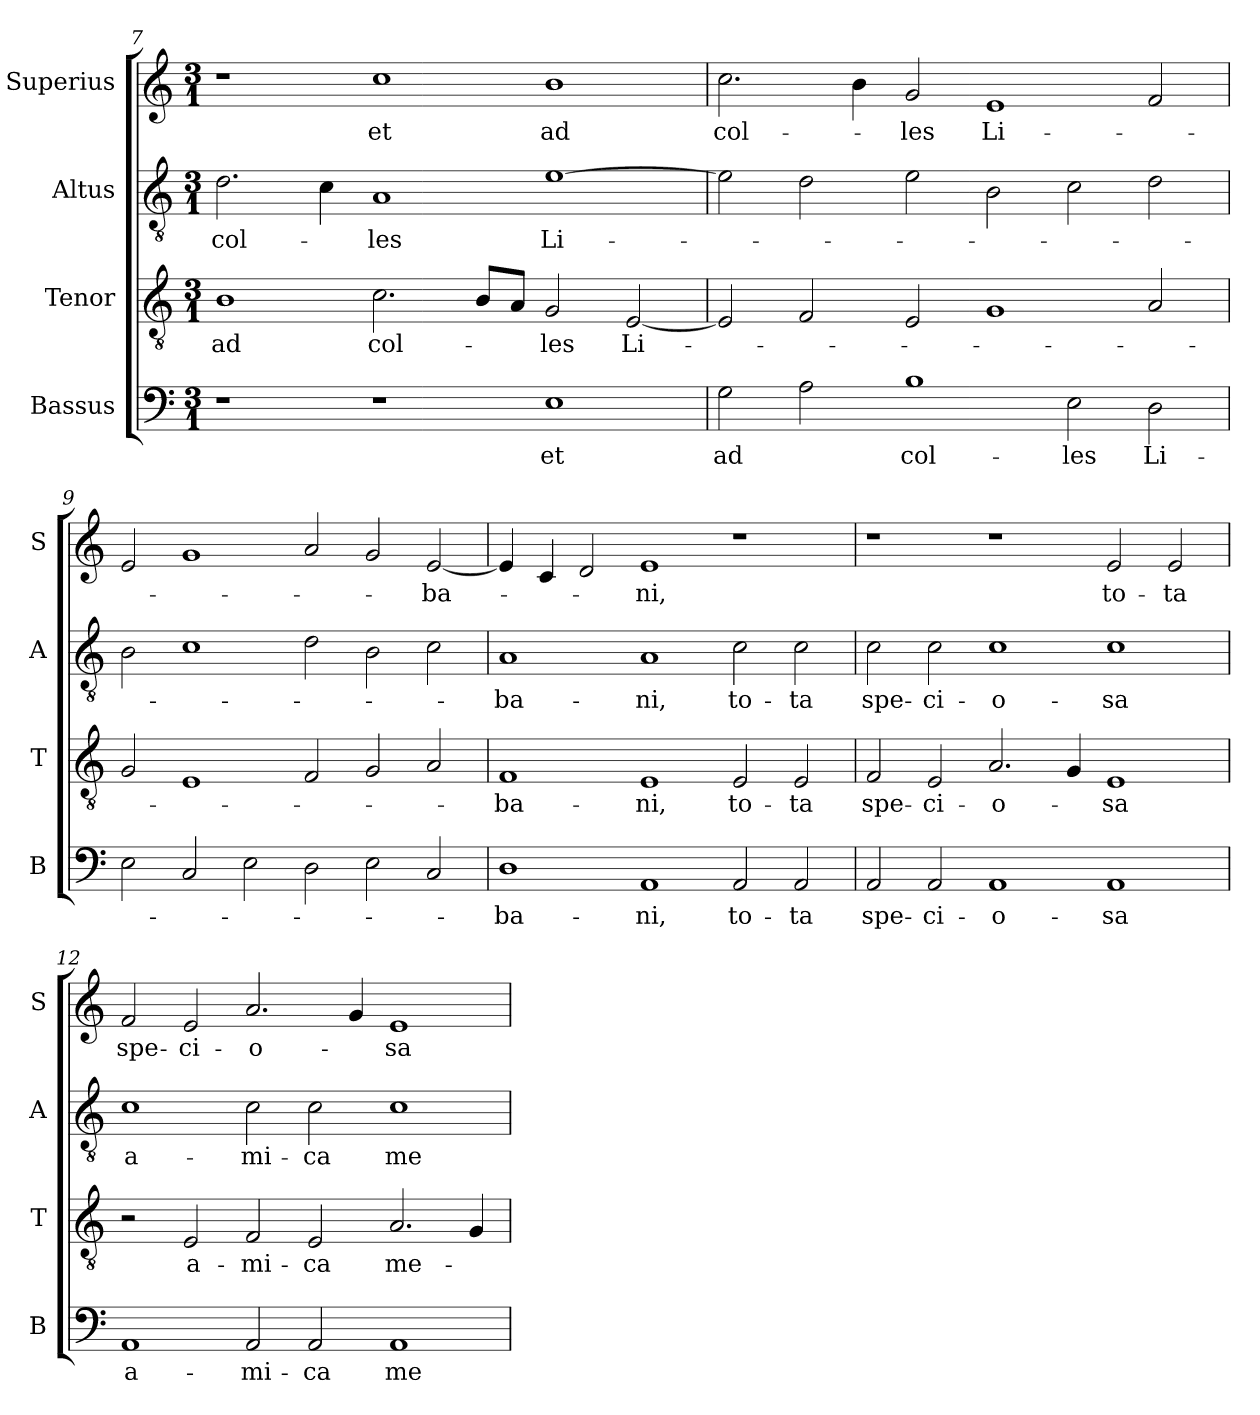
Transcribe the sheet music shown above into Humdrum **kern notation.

**kern	**text	**kern	**text	**kern	**text	**kern	**text
*part4	*part4	*part3	*part3	*part2	*part2	*part1	*part1
*staff4	*staff4	*staff3	*staff3	*staff2	*staff2	*staff1	*staff1
*I"Bassus	*	*I"Tenor	*	*I"Altus	*	*I"Superius	*
*I'B	*	*I'T	*	*I'A	*	*I'S	*
*clefF4	*	*clefGv2	*	*clefGv2	*	*clefG2	*
*k[]	*	*k[]	*	*k[]	*	*k[]	*
*M3/1	*	*M3/1	*	*M3/1	*	*M3/1	*
=7	=7	=7	=7	=7	=7	=7	=7
1r	.	1B	ad	2.d	col-	1r	.
.	.	.	.	4c	.	.	.
1r	.	2.c	col-	1A	-les	1cc	et
.	.	8BL	.	.	.	.	.
.	.	8AJ	.	.	.	.	.
1E	et	2G	-les	[1e	Li-	1b	ad
.	.	[2E	Li-	.	.	.	.
=8	=8	=8	=8	=8	=8	=8	=8
2G	ad	2E]	.	2e]	.	2.cc	col-
2A	.	2F	.	2d	.	.	.
.	.	.	.	.	.	4b	.
1B	col-	2E	.	2e	.	2g	-les
.	.	1G	.	2B	.	1e	Li-
2E	-les	.	.	2c	.	.	.
2D	Li-	2A	.	2d	.	2f	.
=9	=9	=9	=9	=9	=9	=9	=9
2E	.	2G	.	2B	.	2e	.
2C	.	1E	.	1c	.	1g	.
2E	.	.	.	.	.	.	.
2D	.	2F	.	2d	.	2a	.
2E	.	2G	.	2B	.	2g	.
2C	.	2A	.	2c	.	[2e	-ba-
=10	=10	=10	=10	=10	=10	=10	=10
1D	-ba-	1F	-ba-	1A	-ba-	4e]	.
.	.	.	.	.	.	4c	.
.	.	.	.	.	.	2d	.
1AA	-ni,	1E	-ni,	1A	-ni,	1e	-ni,
2AA	to-	2E	to-	2c	to-	1r	.
2AA	-ta	2E	-ta	2c	-ta	.	.
=11	=11	=11	=11	=11	=11	=11	=11
2AA	spe-	2F	spe-	2c	spe-	1r	.
2AA	-ci-	2E	-ci-	2c	-ci-	.	.
1AA	-o-	2.A	-o-	1c	-o-	1r	.
.	.	4G	.	.	.	.	.
1AA	-sa	1E	-sa	1c	-sa	2e	to-
.	.	.	.	.	.	2e	-ta
=12	=12	=12	=12	=12	=12	=12	=12
1AA	a-	2r	.	1c	a-	2f	spe-
.	.	2E	a-	.	.	2e	-ci-
2AA	-mi-	2F	-mi-	2c	-mi-	2.a	-o-
2AA	-ca	2E	-ca	2c	-ca	.	.
.	.	.	.	.	.	4g	.
1AA	me-	2.A	me-	1c	me-	1e	-sa
.	.	4G	.	.	.	.	.
=	=	=	=	=	=	=	=
*-	*-	*-	*-	*-	*-	*-	*-
